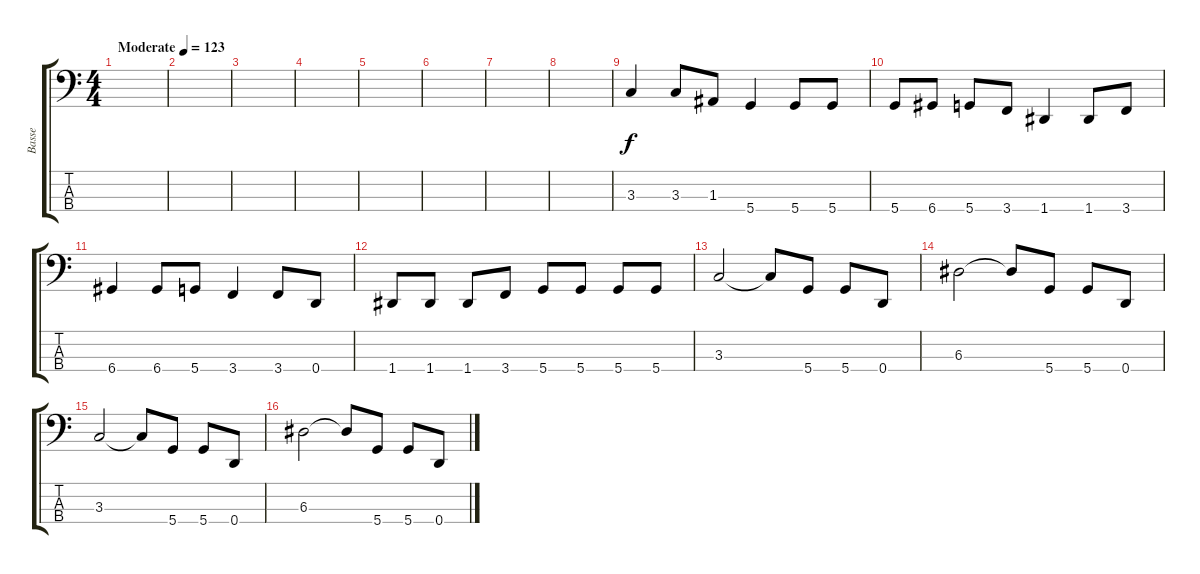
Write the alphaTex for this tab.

\track ("Basse" "Basse") {instrument electricbassfinger}
\staff {score tabs}
\tuning (G2 D2 A1 D1) {hide}
\ts (4 4)
\tempo (123 "Moderate")
\clef f4
\ks c
|
|
|
|
|
|
|
|
3.3.4 3.3.8 1.3.8 5.4.4 5.4.8 5.4.8 |
5.4.8 6.4.8 5.4.8 3.4.8 1.4.4 1.4.8 3.4.8 |
6.4.4 6.4.8 5.4.8 3.4.4 3.4.8 0.4.8 |
1.4.8 1.4.8 1.4.8 3.4.8 5.4.8 5.4.8 5.4.8 5.4.8 |
3.3.2 3.3{t}.8 5.4.8 5.4.8 0.4.8 |
6.3.2 6.3{t}.8 5.4.8 5.4.8 0.4.8 |
3.3.2 3.3{t}.8 5.4.8 5.4.8 0.4.8 |
6.3.2 6.3{t}.8 5.4.8 5.4.8 0.4.8
